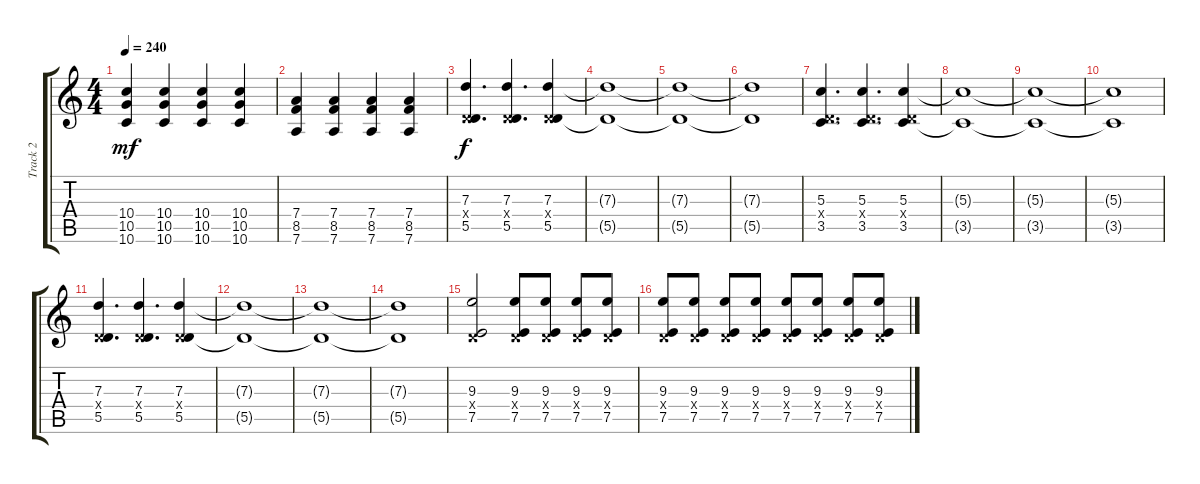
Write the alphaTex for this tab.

\track ("Track 2" "Track 2") {instrument distortionguitar}
\staff {score tabs}
\tuning (E4 B3 G3 D3 A2 D2) {hide}
\ts (4 4)
\tempo 240
\clef g2
\ks c
(10.4 10.5 10.6).4{dy mf} (10.4 10.5 10.6).4 (10.4 10.5 10.6).4 (10.4 10.5 10.6).4 |
(7.4 8.5 7.6).4 (7.4 8.5 7.6).4 (7.4 8.5 7.6).4 (7.4 8.5 7.6).4 |
(7.3 0.4{x} 5.5).4{d dy f} (7.3 0.4{x} 5.5).4{d} (7.3 0.4{x} 5.5).4 |
(7.3{t} 5.5{t}).1 |
(7.3{t} 5.5{t}).1 |
(7.3{t} 5.5{t}).1 |
(5.3 0.4{x} 3.5).4{d} (5.3 0.4{x} 3.5).4{d} (5.3 0.4{x} 3.5).4 |
(5.3{t} 3.5{t}).1 |
(5.3{t} 3.5{t}).1 |
(5.3{t} 3.5{t}).1 |
(7.3 0.4{x} 5.5).4{d} (7.3 0.4{x} 5.5).4{d} (7.3 0.4{x} 5.5).4 |
(7.3{t} 5.5{t}).1 |
(7.3{t} 5.5{t}).1 |
(7.3{t} 5.5{t}).1 |
(9.3 0.4{x} 7.5).2 (9.3 0.4{x} 7.5).8 (9.3 0.4{x} 7.5).8 (9.3 0.4{x} 7.5).8 (9.3 0.4{x} 7.5).8 |
(9.3 0.4{x} 7.5).8 (9.3 0.4{x} 7.5).8 (9.3 0.4{x} 7.5).8 (9.3 0.4{x} 7.5).8 (9.3 0.4{x} 7.5).8 (9.3 0.4{x} 7.5).8 (9.3 0.4{x} 7.5).8 (9.3{ss} 0.4{x} 7.5{ss}).8
